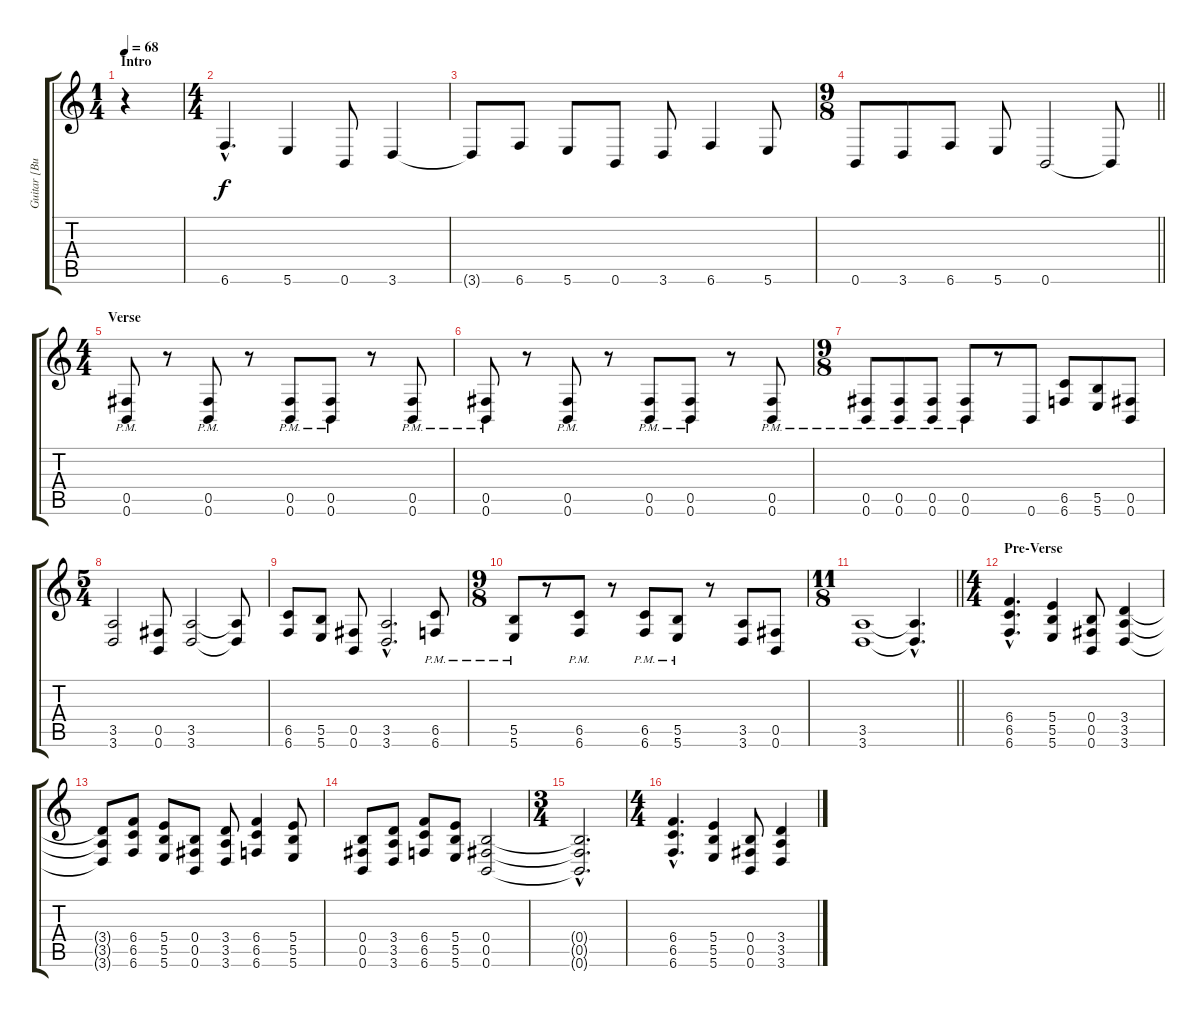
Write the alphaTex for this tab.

\track ("Guitar [Buzz Osbourne]" "Guitar [Bu") {instrument distortionguitar}
\staff {score tabs}
\tuning (Db4 Ab3 E3 B2 Gb2 B1) {hide}
\ts (1 4)
\section ("" "Intro")
\tempo 68
\clef g2
\ks c
r.4{dy f instrument distortionguitar} |
\ts (4 4)
6.6{hac}.4{d} 5.6.4 0.6.8 3.6.4 |
3.6{t}.8 6.6.8 5.6.8 0.6.8 3.6.8 6.6.4 5.6.8 |
\ts (9 8)
\barLineRight lightlight
0.6.8 3.6.8 6.6.8 5.6.8 0.6.2 0.6{t}.8 |
\ts (4 4)
\section ("" "Verse")
(0.5{pm} 0.6{pm}).8 r.8 (0.5{pm} 0.6{pm}).8 r.8 (0.5{pm} 0.6{pm}).8 (0.5{pm} 0.6{pm}).8 r.8 (0.5{pm} 0.6{pm}).8 |
(0.5{pm} 0.6{pm}).8 r.8 (0.5{pm} 0.6{pm}).8 r.8 (0.5{pm} 0.6{pm}).8 (0.5{pm} 0.6{pm}).8 r.8 (0.5{pm} 0.6{pm}).8 |
\ts (9 8)
(0.5{pm} 0.6{pm}).8 (0.5{pm} 0.6{pm}).8 (0.5{pm} 0.6{pm}).8 (0.5{pm} 0.6{pm}).8 r.8 0.6.8 (6.5 6.6).8 (5.5 5.6).8 (0.5 0.6).8 |
\ts (5 4)
(3.5 3.6).2 (0.5 0.6).8 (3.5 3.6).2 (3.5{t} 3.6{t}).8 |
(6.5 6.6).8 (5.5 5.6).8 (0.5 0.6).8 (3.5{hac} 3.6{hac}).2{d} (6.5{pm} 6.6{pm}).8 |
\ts (9 8)
(5.5{pm} 5.6{pm}).8 r.8 (6.5{pm} 6.6{pm}).8 r.8 (6.5{pm} 6.6{pm}).8 (5.5{pm} 5.6{pm}).8 r.8 (3.5 3.6).8 (0.5 0.6).8 |
\ts (11 8)
\barLineRight lightlight
(3.5 3.6).1 (3.5{hac t} 3.6{hac t}).4{d} |
\ts (4 4)
\section ("" "Pre-Verse")
(6.4{hac} 6.5{hac} 6.6{hac}).4{d} (5.4 5.5 5.6).4 (0.4 0.5 0.6).8 (3.4 3.5 3.6).4 |
(3.4{t} 3.5{t} 3.6{t}).8 (6.4 6.5 6.6).8 (5.4 5.5 5.6).8 (0.4 0.5 0.6).8 (3.4 3.5 3.6).8 (6.4 6.5 6.6).4 (5.4 5.5 5.6).8 |
(0.4 0.5 0.6).8 (3.4 3.5 3.6).8 (6.4 6.5 6.6).8 (5.4 5.5 5.6).8 (0.4 0.5 0.6).2 |
\ts (3 4)
(0.4{hac t} 0.5{hac t} 0.6{hac t}).2{d} |
\ts (4 4)
(6.4{hac} 6.5{hac} 6.6{hac}).4{d} (5.4 5.5 5.6).4 (0.4 0.5 0.6).8 (3.4 3.5 3.6).4
